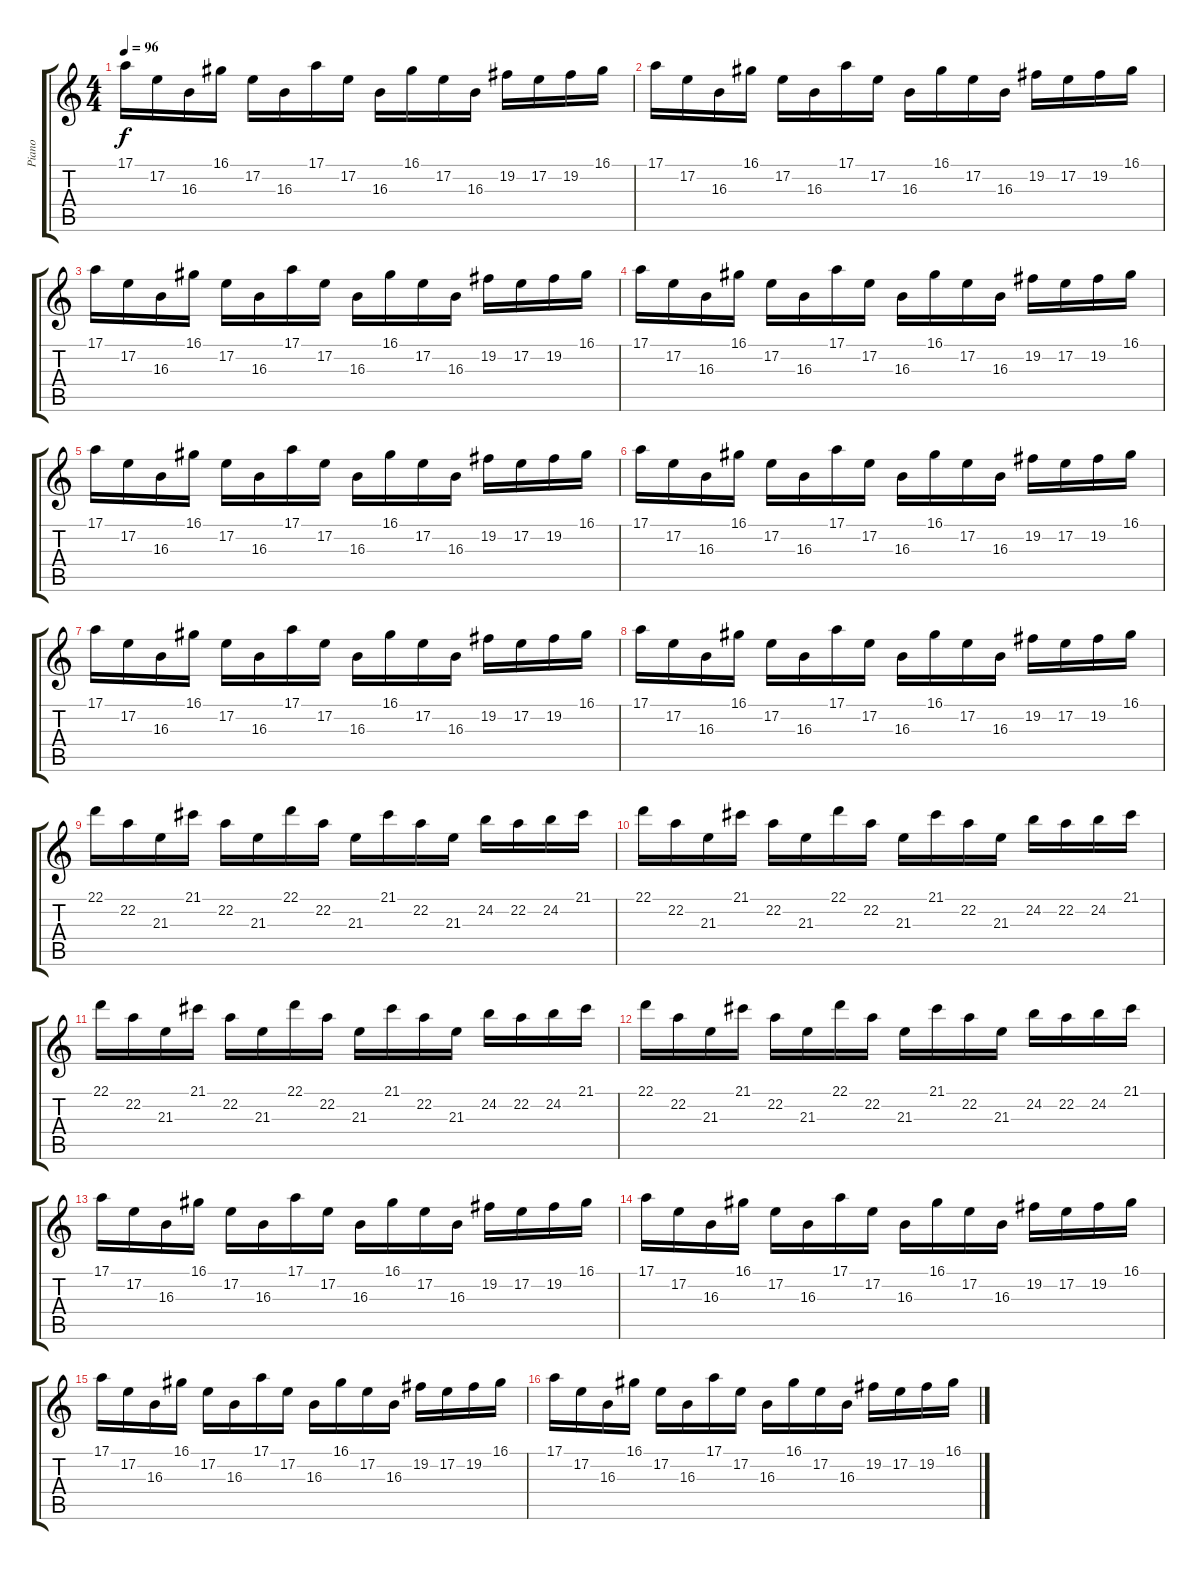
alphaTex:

\track ("Piano" "Piano") {instrument acousticgrandpiano}
\staff {score tabs}
\tuning (E4 B3 G3 D3 A2 E2) {hide}
\ts (4 4)
\tempo 96
\clef g2
\ks c
17.1.16{dy f} 17.2.16 16.3.16 16.1.16 17.2.16 16.3.16 17.1.16 17.2.16 16.3.16 16.1.16 17.2.16 16.3.16 19.2.16 17.2.16 19.2.16 16.1.16 |
17.1.16 17.2.16 16.3.16 16.1.16 17.2.16 16.3.16 17.1.16 17.2.16 16.3.16 16.1.16 17.2.16 16.3.16 19.2.16 17.2.16 19.2.16 16.1.16 |
17.1.16 17.2.16 16.3.16 16.1.16 17.2.16 16.3.16 17.1.16 17.2.16 16.3.16 16.1.16 17.2.16 16.3.16 19.2.16 17.2.16 19.2.16 16.1.16 |
17.1.16 17.2.16 16.3.16 16.1.16 17.2.16 16.3.16 17.1.16 17.2.16 16.3.16 16.1.16 17.2.16 16.3.16 19.2.16 17.2.16 19.2.16 16.1.16 |
17.1.16 17.2.16 16.3.16 16.1.16 17.2.16 16.3.16 17.1.16 17.2.16 16.3.16 16.1.16 17.2.16 16.3.16 19.2.16 17.2.16 19.2.16 16.1.16 |
17.1.16 17.2.16 16.3.16 16.1.16 17.2.16 16.3.16 17.1.16 17.2.16 16.3.16 16.1.16 17.2.16 16.3.16 19.2.16 17.2.16 19.2.16 16.1.16 |
17.1.16 17.2.16 16.3.16 16.1.16 17.2.16 16.3.16 17.1.16 17.2.16 16.3.16 16.1.16 17.2.16 16.3.16 19.2.16 17.2.16 19.2.16 16.1.16 |
17.1.16 17.2.16 16.3.16 16.1.16 17.2.16 16.3.16 17.1.16 17.2.16 16.3.16 16.1.16 17.2.16 16.3.16 19.2.16 17.2.16 19.2.16 16.1.16 |
22.1.16 22.2.16 21.3.16 21.1.16 22.2.16 21.3.16 22.1.16 22.2.16 21.3.16 21.1.16 22.2.16 21.3.16 24.2.16 22.2.16 24.2.16 21.1.16 |
22.1.16 22.2.16 21.3.16 21.1.16 22.2.16 21.3.16 22.1.16 22.2.16 21.3.16 21.1.16 22.2.16 21.3.16 24.2.16 22.2.16 24.2.16 21.1.16 |
22.1.16 22.2.16 21.3.16 21.1.16 22.2.16 21.3.16 22.1.16 22.2.16 21.3.16 21.1.16 22.2.16 21.3.16 24.2.16 22.2.16 24.2.16 21.1.16 |
22.1.16 22.2.16 21.3.16 21.1.16 22.2.16 21.3.16 22.1.16 22.2.16 21.3.16 21.1.16 22.2.16 21.3.16 24.2.16 22.2.16 24.2.16 21.1.16 |
17.1.16 17.2.16 16.3.16 16.1.16 17.2.16 16.3.16 17.1.16 17.2.16 16.3.16 16.1.16 17.2.16 16.3.16 19.2.16 17.2.16 19.2.16 16.1.16 |
17.1.16 17.2.16 16.3.16 16.1.16 17.2.16 16.3.16 17.1.16 17.2.16 16.3.16 16.1.16 17.2.16 16.3.16 19.2.16 17.2.16 19.2.16 16.1.16 |
17.1.16 17.2.16 16.3.16 16.1.16 17.2.16 16.3.16 17.1.16 17.2.16 16.3.16 16.1.16 17.2.16 16.3.16 19.2.16 17.2.16 19.2.16 16.1.16 |
17.1.16 17.2.16 16.3.16 16.1.16 17.2.16 16.3.16 17.1.16 17.2.16 16.3.16 16.1.16 17.2.16 16.3.16 19.2.16 17.2.16 19.2.16 16.1.16
